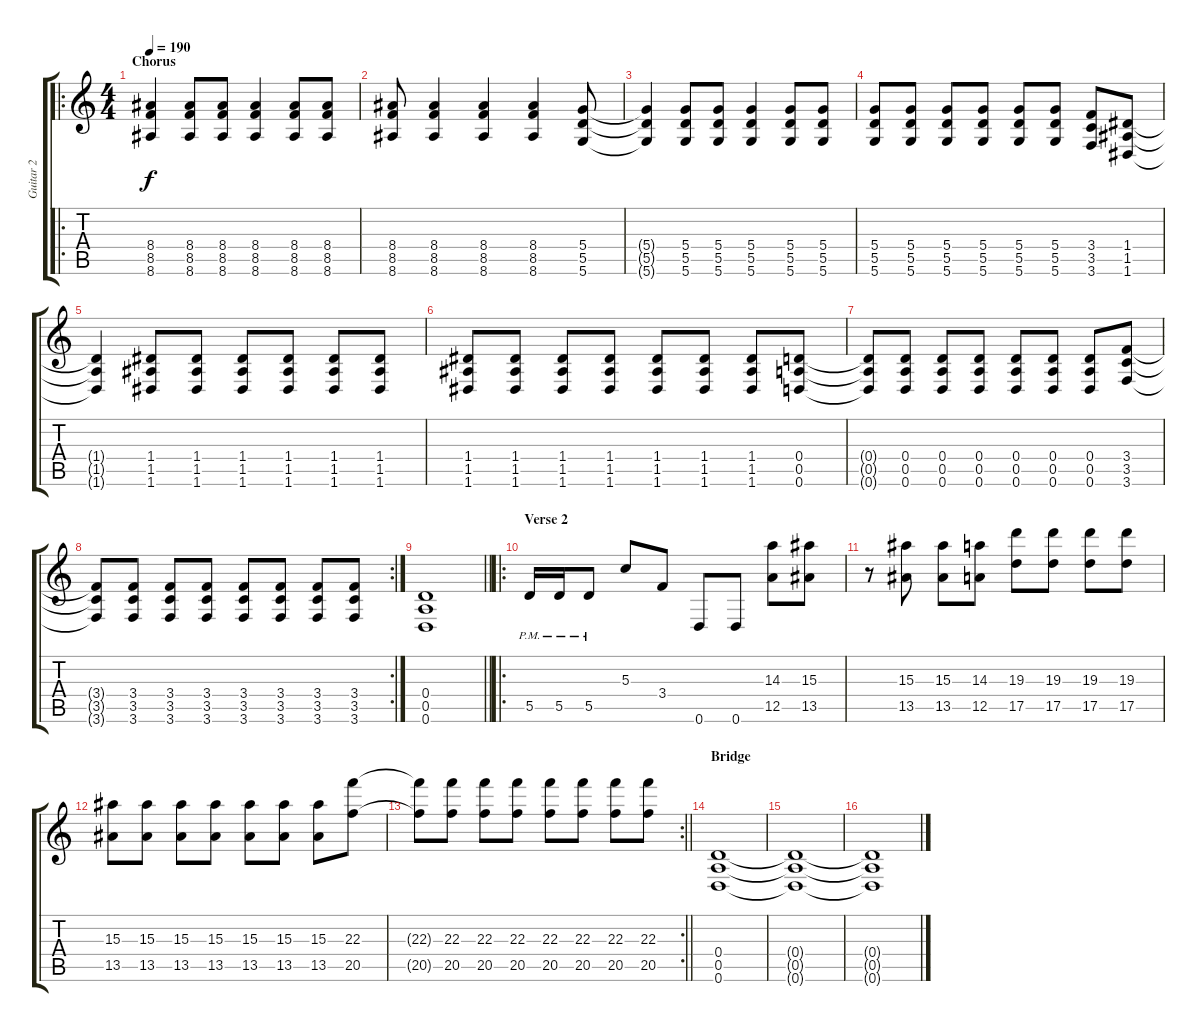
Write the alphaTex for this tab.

\track ("Guitar 2" "Guitar 2") {instrument distortionguitar}
\staff {score tabs}
\tuning (E4 B3 G3 D3 A2 D2) {hide}
\ro
\ts (4 4)
\section ("" "Chorus")
\tempo 190
\clef g2
\ks c
(8.4 8.5 8.6).4{dy f} (8.4 8.5 8.6).8 (8.4 8.5 8.6).8 (8.4 8.5 8.6).4 (8.4 8.5 8.6).8 (8.4 8.5 8.6).8 |
(8.4 8.5 8.6).8 (8.4 8.5 8.6).4 (8.4 8.5 8.6).4 (8.4 8.5 8.6).4 (5.4 5.5 5.6).8 |
(5.4{t} 5.5{t} 5.6{t}).4 (5.4 5.5 5.6).8 (5.4 5.5 5.6).8 (5.4 5.5 5.6).4 (5.4 5.5 5.6).8 (5.4 5.5 5.6).8 |
(5.4 5.5 5.6).8 (5.4 5.5 5.6).8 (5.4 5.5 5.6).8 (5.4 5.5 5.6).8 (5.4 5.5 5.6).8 (5.4 5.5 5.6).8 (3.4 3.5 3.6).8 (1.4 1.5 1.6).8 |
(1.4{t} 1.5{t} 1.6{t}).4 (1.4 1.5 1.6).8 (1.4 1.5 1.6).8 (1.4 1.5 1.6).8 (1.4 1.5 1.6).8 (1.4 1.5 1.6).8 (1.4 1.5 1.6).8 |
(1.4 1.5 1.6).8 (1.4 1.5 1.6).8 (1.4 1.5 1.6).8 (1.4 1.5 1.6).8 (1.4 1.5 1.6).8 (1.4 1.5 1.6).8 (1.4 1.5 1.6).8 (0.4 0.5 0.6).8 |
(0.4{t} 0.5{t} 0.6{t}).8 (0.4 0.5 0.6).8 (0.4 0.5 0.6).8 (0.4 0.5 0.6).8 (0.4 0.5 0.6).8 (0.4 0.5 0.6).8 (0.4 0.5 0.6).8 (3.4 3.5 3.6).8 |
\rc 2
(3.4{t} 3.5{t} 3.6{t}).8 (3.4 3.5 3.6).8 (3.4 3.5 3.6).8 (3.4 3.5 3.6).8 (3.4 3.5 3.6).8 (3.4 3.5 3.6).8 (3.4 3.5 3.6).8 (3.4 3.5 3.6).8 |
\barLineRight lightlight
(0.4 0.5 0.6).1 |
\ro
\section ("" "Verse 2")
5.5{pm}.16 5.5{pm}.16 5.5{pm}.8 5.3.8 3.4.8 0.6.8 0.6.8 (14.3 12.5).8 (15.3 13.5).8 |
r.8 (15.3 13.5).8 (15.3 13.5).8 (14.3 12.5).8 (19.3 17.5).8 (19.3 17.5).8 (19.3 17.5).8 (19.3 17.5).8 |
(15.3 13.5).8 (15.3 13.5).8 (15.3 13.5).8 (15.3 13.5).8 (15.3 13.5).8 (15.3 13.5).8 (15.3 13.5).8 (22.3 20.5).8 |
\rc 2
\barLineRight lightlight
(22.3{t} 20.5{t}).8 (22.3 20.5).8 (22.3 20.5).8 (22.3 20.5).8 (22.3 20.5).8 (22.3 20.5).8 (22.3 20.5).8 (22.3 20.5).8 |
\section ("" "Bridge")
(0.4 0.5 0.6).1 |
(0.4{t} 0.5{t} 0.6{t}).1 |
(0.4{t} 0.5{t} 0.6{t}).1
